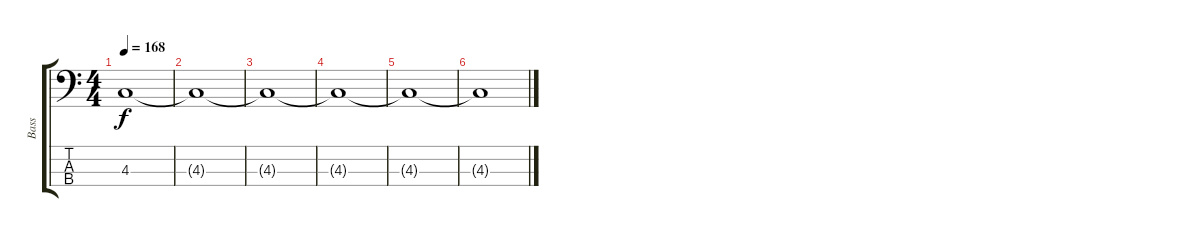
\track ("Bass" "Bass") {instrument electricbassfinger}
\staff {score tabs}
\tuning (Gb2 Db2 Ab1 Db1) {hide}
\ts (4 4)
\tempo 168
\clef f4
\ks aminor
4.3{t}.1{dy f} |
4.3{t}.1 |
4.3{t}.1 |
4.3{t}.1 |
4.3{t}.1 |
4.3{t}.1{volume 0}
